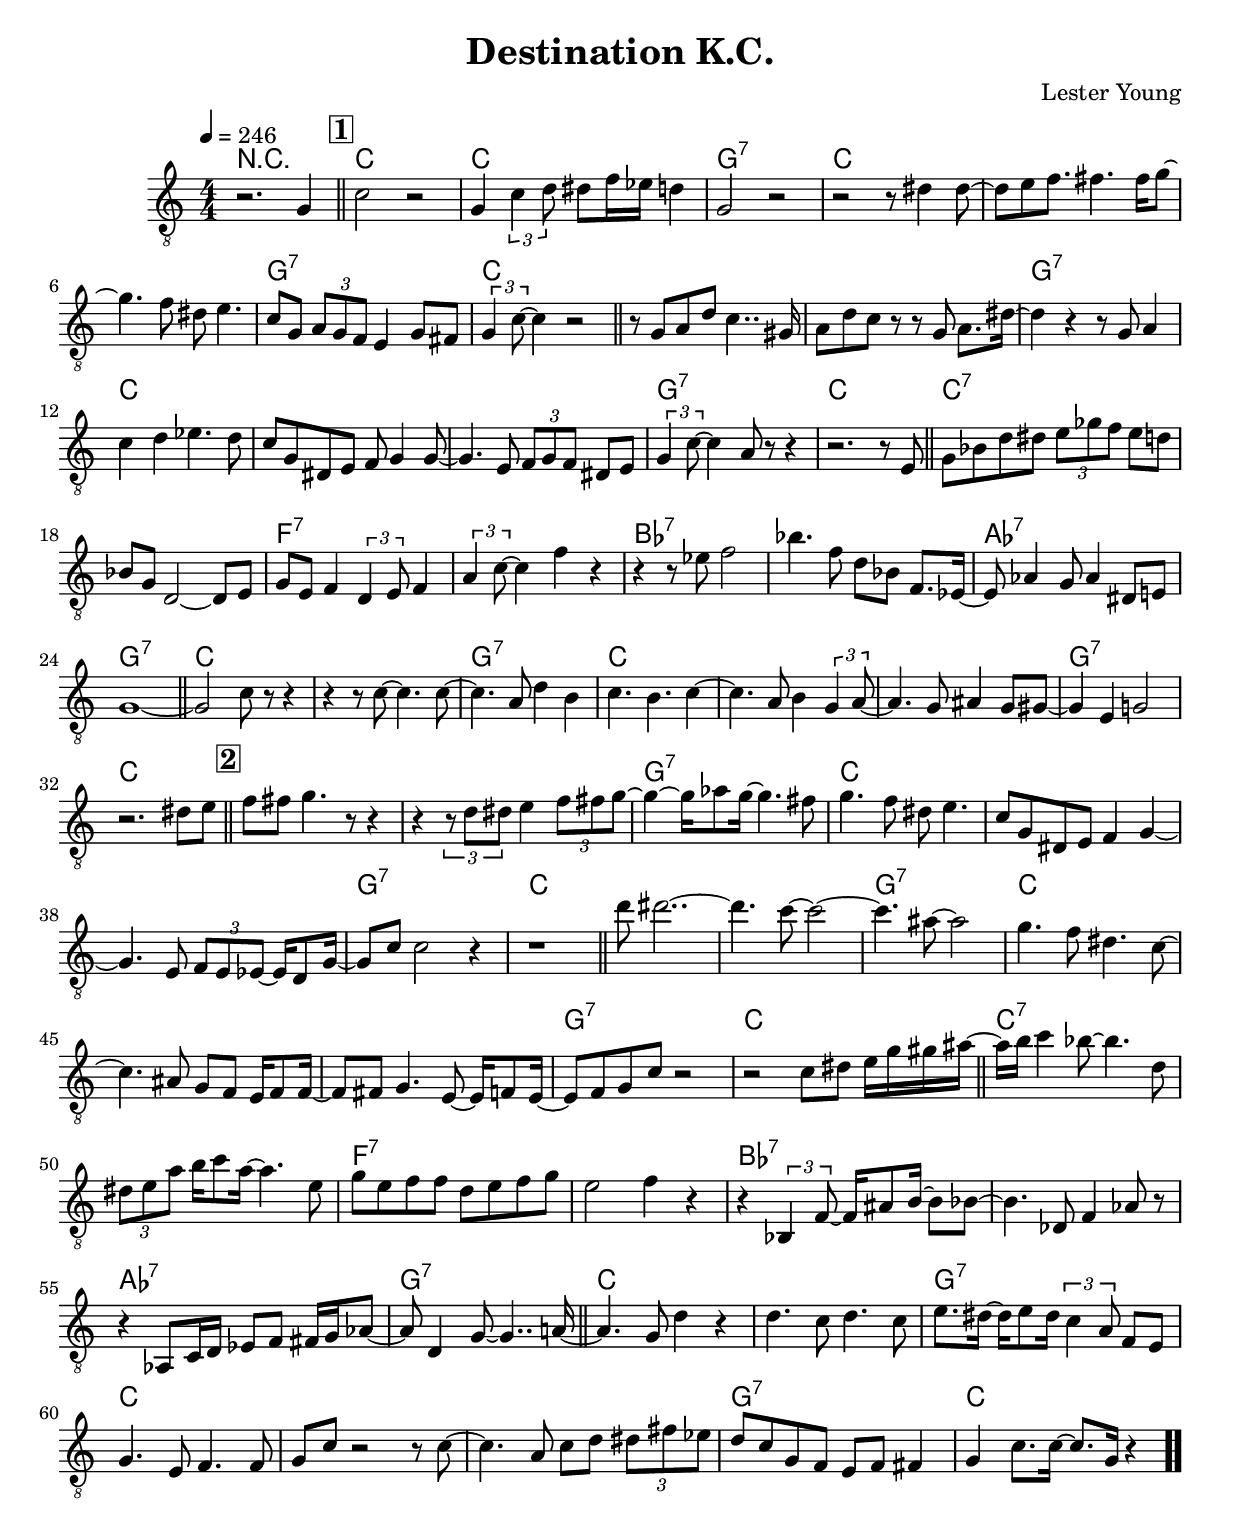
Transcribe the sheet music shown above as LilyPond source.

\version "2.13.2"

#(ly:set-option 'point-and-click #f)

\header {
  title = "Destination K.C."
  composer = "Lester Young"
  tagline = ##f
}
global =
{
    \override Staff.TimeSignature #'style = #'()
    \time 4/4
    \clef "treble_8"
    \key c \major
    \override Rest #'direction = #'0
    \override MultiMeasureRest #'staff-position = #0
}
\score
{
<<
    \transpose c' c'

    \new ChordNames { \chords {
      \set majorSevenSymbol = \markup { "maj7" }
      \set minorChordModifier = \markup { \char ##x2013 }
      | r1 
      | c1 | c1 | g1:7 | c1 | s1 | s1 | g1:7 | c1 
      | s1 | s1 | g1:7 | c1 | s1 | s1 | g1:7 | c1 
      | c1:7 | s1 | f1:7 | s1 | bes1:7 | s1 | aes1:7 | g1:7 
      | c1 | s1 | g1:7 | c1 | s1 | s1 | g1:7 | c1 
      | s1 | s1 | g1:7 | c1 | s1 | s1 | g1:7 | c1 
      | s1 | s1 | g1:7 | c1 | s1 | s1 | g1:7 | c1 
      | c1:7 | s1 | f1:7 | s1 | bes1:7 | s1 | aes1:7 | g1:7 
      | c1 | s1 | g1:7 | c1 | s1 | s1 | g1:7 | c1|
      }
      }

    \new Staff
    <<
    \transpose c' c'

    {
      \global
  		%\override Score.MetronomeMark #'transparent = ##t
  		%\override Score.MetronomeMark #'stencil = ##f
  		
  		\override HorizontalBracket #'direction = #UP
  		\override HorizontalBracket #'bracket-flare = #'(0 . 0)
  		
  		\override TextSpanner #'dash-fraction = #1.0
  		\override TextSpanner #'bound-details #'left #'text = \markup{ \concat{\draw-line #'(0 . -1.0) \draw-line #'(1.0 . 0) }}
  		\override TextSpanner #'bound-details #'right #'text = \markup{ \concat{ \draw-line #'(1.0 . 0) \draw-line #'(0 . -1.0) }}
          \set Score.markFormatter = #format-mark-box-numbers


      \tempo 4 = 246
      \set Score.currentBarNumber = #0
     
      | r2. g4 
      \bar "||" \mark \default c'2 r2 
      | g4 \tuplet 3/2 {c'4 d'8} dis'8 f'16 es'16 d'4 
      | g2 r2 
      | r2 r8 dis'4 dis'8~ 
      | dis'8 e'8 f'8. fis'4. fis'16 g'8~ 
      | g'4. f'8 dis'8 e'4. 
      | c'8 g8 \tuplet 3/2 {a8 g8 f8} e4 g8 fis8 
      | \tuplet 3/2 {g4 c'8~} c'4 r2 
      \bar "||" r8 g8 a8 d'8 c'4.. gis16 
      | a8 d'8 c'8 r8 r8 g8 a8. dis'16~ 
      | dis'4 r4 r8 g8 a4 
      | c'4 d'4 es'4. d'8 
      | c'8 g8 dis8 e8 f8 g4 g8~ 
      | g4. e8 \tuplet 3/2 {f8 g8 f8} dis8 e8 
      | \tuplet 3/2 {g4 c'8~} c'4 a8 r8 r4 
      | r2. r8 e8 
      \bar "||" g8 bes8 d'8 dis'8 \tuplet 3/2 {e'8 ges'8 f'8} e'8 d'8 
      | bes8 g8 d2~ d8 e8 
      | g8 e8 f4 \tuplet 3/2 {d4 e8} f4 
      | \tuplet 3/2 {a4 c'8~} c'4 f'4 r4 
      | r4 r8 es'8 f'2 
      | bes'4. f'8 d'8 bes8 f8. es16~ 
      | es8 aes4 g8 aes4 dis8 e8 
      | g1~ 
      \bar "||" g2 c'8 r8 r4 
      | r4 r8 c'8~ c'4. c'8~ 
      | c'4. a8 d'4 b4 
      | c'4. b4. c'4~ 
      | c'4. a8 b4 \tuplet 3/2 {g4 a8~} 
      | a4. g8 ais4 g8 gis8~ 
      | gis4 e4 g2 
      | r2. dis'8 e'8 
      \bar "||" \mark \default f'8 fis'8 g'4. r8 r4 
      | r4 \tuplet 3/2 {r8 d'8 dis'8} e'4 \tuplet 3/2 {f'8 fis'8 g'8~} 
      | g'4~ g'16 aes'8 g'16~ g'4. fis'8 
      | g'4. f'8 dis'8 e'4. 
      | c'8 g8 dis8 e8 f4 g4~ 
      | g4. e8 \tuplet 3/2 {f8 e8 es8~} es16 d8 g16~ 
      | g8 c'8 c'2 r4 
      | r1 
      \bar "||" d''8 dis''2..~ 
      | dis''4. c''8~ c''2~ 
      | c''4. ais'8~ ais'2 
      | g'4. f'8 dis'4. c'8~ 
      | c'4. ais8 g8 f8 e16 f8 f16~ 
      | f8 fis8 g4. e8~ e16 f8 e16~ 
      | e8 f8 g8 c'8 r2 
      | r2 c'8 dis'8 e'16 g'16 gis'16 ais'16~ 
      \bar "||" ais'16 b'16 c''4 bes'8~ bes'4. d'8 
      | \tuplet 3/2 {dis'8 e'8 a'8} b'16 c''8 a'16~ a'4. e'8 
      | g'8 e'8 f'8 f'8 d'8 e'8 f'8 g'8 
      | e'2 f'4 r4 
      | r4 \tuplet 3/2 {bes,4 f8~} f16 ais8 b16~ b8 bes8~ 
      | bes4. des8 f4 aes8 r8 
      | r4 aes,8 c16 d16 es8 f8 fis16 g16 aes8~ 
      | aes8 d4 g8~ g4.. a16~ 
      \bar "||" a4. g8 d'4 r4 
      | d'4. c'8 d'4. c'8 
      | e'8. dis'16~ dis'16 e'8 dis'16 \tuplet 3/2 {c'4 a8} f8 e8 
      | g4. e8 f4. f8 
      | g8 c'8 r2 r8 c'8~ 
      | c'4. a8 c'8 d'8 \tuplet 3/2 {dis'8 fis'8 es'8} 
      | d'8 c'8 g8 f8 e8 f8 fis4 
      | g4 c'8. c'16~ c'8. g16 r4\bar  ".."
    }
    >>
>>    
}
